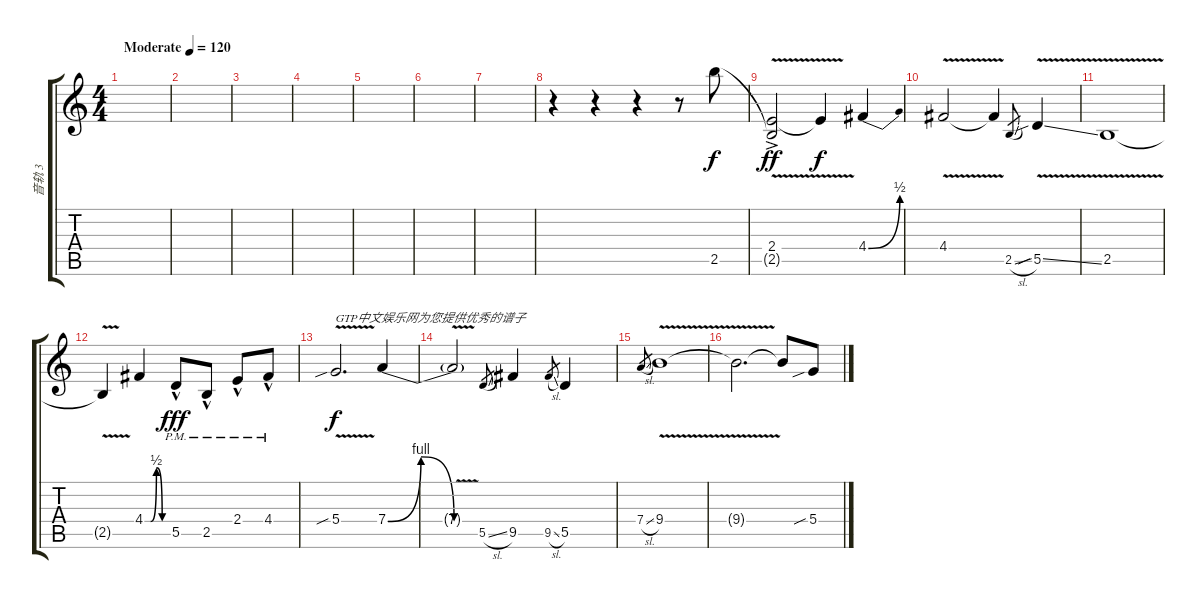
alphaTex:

\track ("音轨 3" "音轨 3") {instrument distortionguitar}
\staff {score tabs}
\tuning (E4 B3 G3 D3 A2 E2) {hide}
\ts (4 4)
\tempo (120 "Moderate")
\clef g2
\ks c
|
|
|
|
|
|
|
r.4 r.4 r.4 r.8 2.5.8{ot 15mb} |
(2.4{v ac} 2.5{t}).2{dy ff} 2.4{t}.4{dy f} 4.4{be (bend 0 0 60 2)}.4 |
4.4{v}.2 4.4{t}.4 2.5{sl}.8{gr} 5.5{v sib ss}.4 |
2.5{v}.1 |
2.5{t}.4 4.4{be (custom 0 0 15 0 30 2 45 0 60 0)}.4 5.5{hac pm}.8{dy fff} 2.5{hac pm}.8 2.4{hac pm}.8 4.4{hac pm}.8 |
5.4{v sib}.2{d txt "GTP中文娱乐网为您提供优秀的谱子" dy f} 7.4{be (bendrelease 0 0 15 4 15 4 60 0)}.4 |
7.4{v t}.2 5.5{sl}.8{gr} 9.5.4 9.5{sl}.8{gr} 5.5.4 |
7.4{sl}.8{gr} 9.4{v}.1 |
9.4{t}.2{d} 9.4{t}.8 5.4{sib}.8
